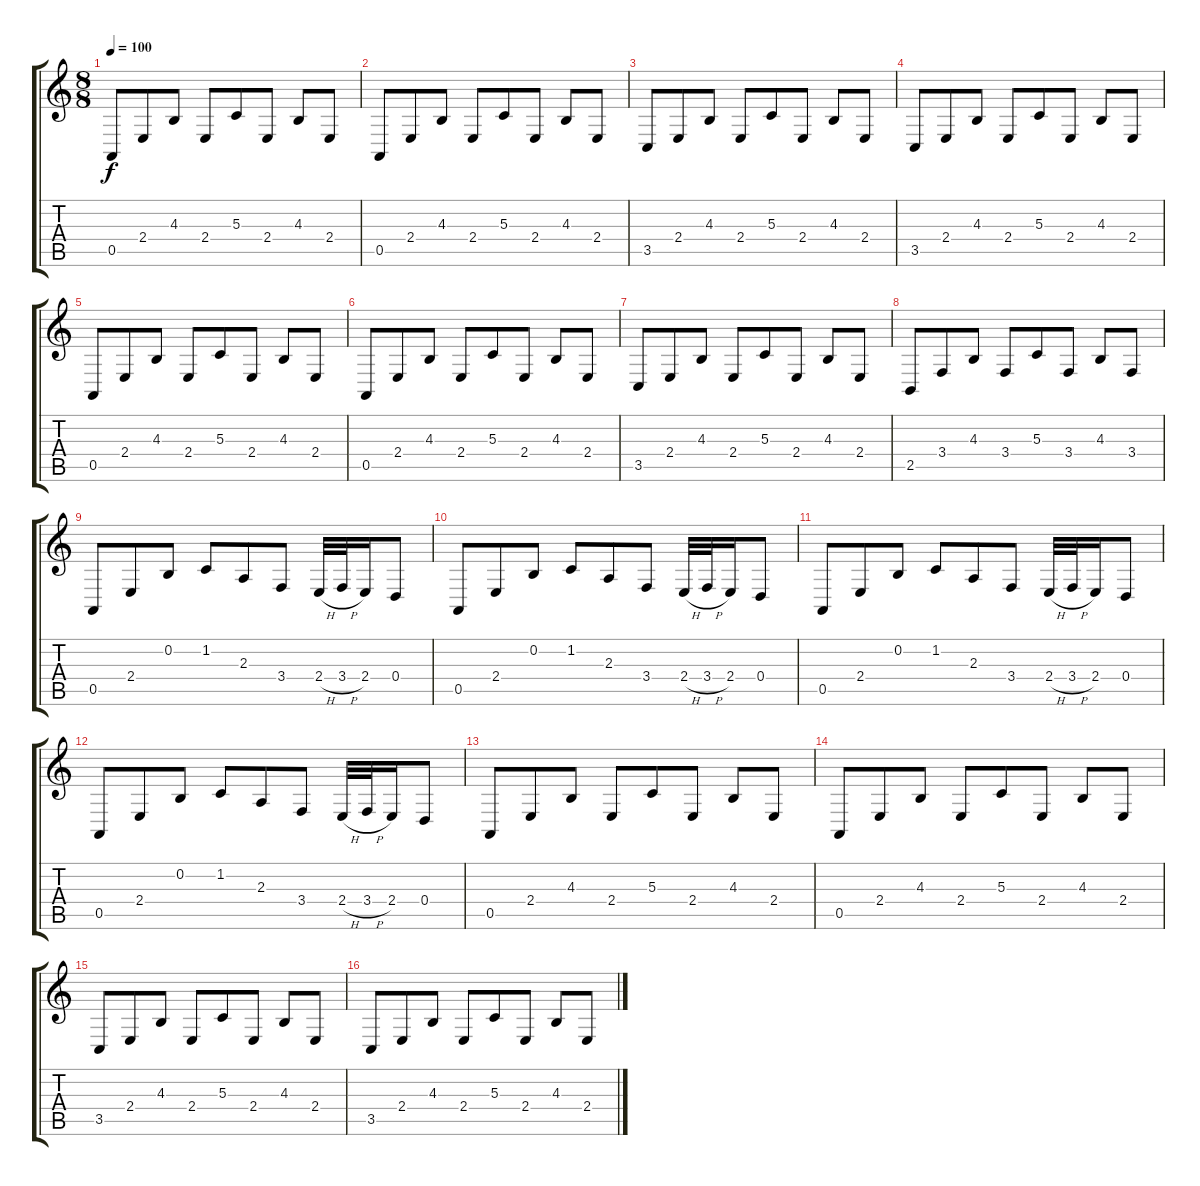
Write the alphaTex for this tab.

\track "" {instrument pad1newage}
\staff {score tabs}
\tuning (E4 B3 G3 D3 A2 E2) {hide}
\ts (8 8)
\tempo 100
\clef g2
\ks c
0.5.8{dy f instrument pad1newage} 2.4.8 4.3.8 2.4.8 5.3.8 2.4.8 4.3.8 2.4.8 |
0.5.8 2.4.8 4.3.8 2.4.8 5.3.8 2.4.8 4.3.8 2.4.8 |
3.5.8 2.4.8 4.3.8 2.4.8 5.3.8 2.4.8 4.3.8 2.4.8 |
3.5.8 2.4.8 4.3.8 2.4.8 5.3.8 2.4.8 4.3.8 2.4.8 |
0.5.8 2.4.8 4.3.8 2.4.8 5.3.8 2.4.8 4.3.8 2.4.8 |
0.5.8 2.4.8 4.3.8 2.4.8 5.3.8 2.4.8 4.3.8 2.4.8 |
3.5.8 2.4.8 4.3.8 2.4.8 5.3.8 2.4.8 4.3.8 2.4.8 |
2.5.8 3.4.8 4.3.8 3.4.8 5.3.8 3.4.8 4.3.8 3.4.8 |
0.5.8 2.4.8 0.2.8 1.2.8 2.3.8 3.4.8 2.4{h}.32 3.4{h}.32 2.4.16 0.4.8 |
0.5.8 2.4.8 0.2.8 1.2.8 2.3.8 3.4.8 2.4{h}.32 3.4{h}.32 2.4.16 0.4.8 |
0.5.8 2.4.8 0.2.8 1.2.8 2.3.8 3.4.8 2.4{h}.32 3.4{h}.32 2.4.16 0.4.8 |
0.5.8 2.4.8 0.2.8 1.2.8 2.3.8 3.4.8 2.4{h}.32 3.4{h}.32 2.4.16 0.4.8 |
0.5.8 2.4.8 4.3.8 2.4.8 5.3.8 2.4.8 4.3.8 2.4.8 |
0.5.8 2.4.8 4.3.8 2.4.8 5.3.8 2.4.8 4.3.8 2.4.8 |
3.5.8 2.4.8 4.3.8 2.4.8 5.3.8 2.4.8 4.3.8 2.4.8 |
3.5.8 2.4.8 4.3.8 2.4.8 5.3.8 2.4.8 4.3.8 2.4.8
